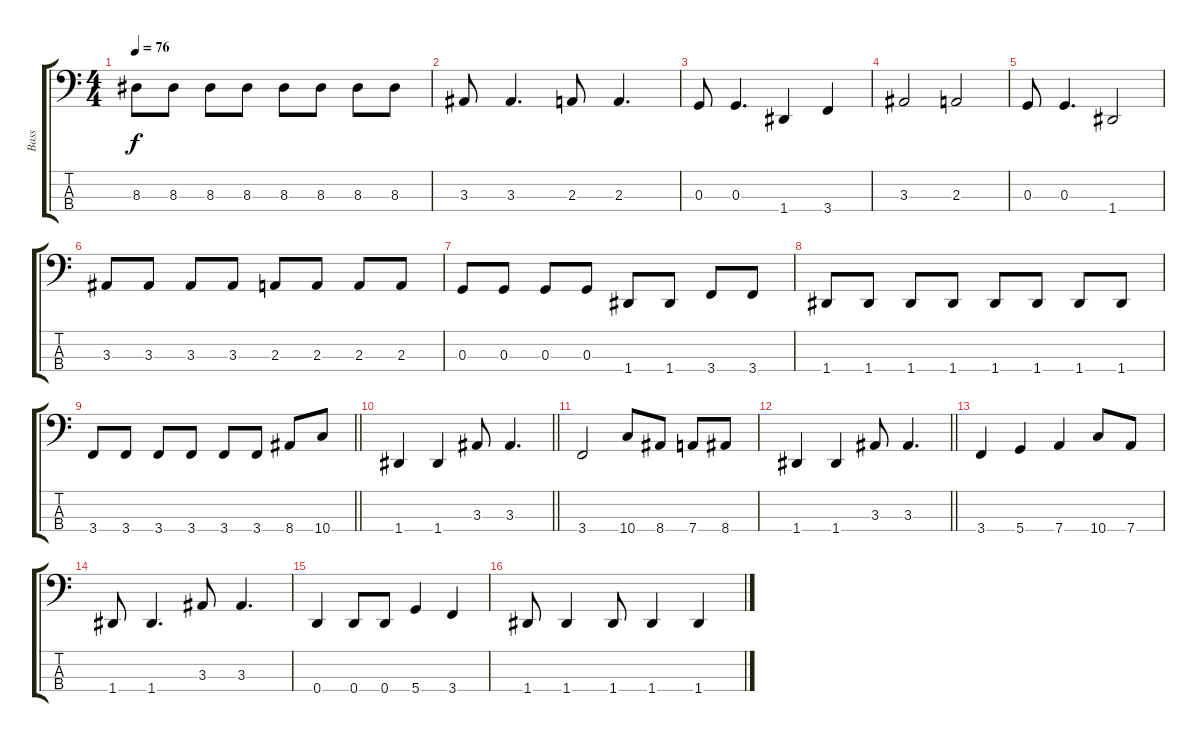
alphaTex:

\track ("Bass" "Bass") {instrument electricbasspick}
\staff {score tabs}
\tuning (F2 C2 G1 D1) {hide}
\ts (4 4)
\tempo 76
\clef f4
\ks c
8.3.8{dy f} 8.3.8 8.3.8 8.3.8 8.3.8 8.3.8 8.3.8 8.3.8 |
3.3.8 3.3.4{d} 2.3.8 2.3.4{d} |
0.3.8 0.3.4{d} 1.4.4 3.4.4 |
3.3.2 2.3.2 |
0.3.8 0.3.4{d} 1.4.2 |
3.3.8 3.3.8 3.3.8 3.3.8 2.3.8 2.3.8 2.3.8 2.3.8 |
0.3.8 0.3.8 0.3.8 0.3.8 1.4.8 1.4.8 3.4.8 3.4.8 |
1.4.8 1.4.8 1.4.8 1.4.8 1.4.8 1.4.8 1.4.8 1.4.8 |
\barLineRight lightlight
3.4.8 3.4.8 3.4.8 3.4.8 3.4.8 3.4.8 8.4.8 10.4.8 |
\barLineRight lightlight
1.4.4 1.4.4 3.3.8 3.3.4{d} |
3.4.2 10.4.8 8.4.8 7.4.8 8.4.8 |
\barLineRight lightlight
1.4.4 1.4.4 3.3.8 3.3.4{d} |
3.4.4 5.4.4 7.4.4 10.4.8 7.4.8 |
1.4.8 1.4.4{d} 3.3.8 3.3.4{d} |
0.4.4 0.4.8 0.4.8 5.4.4 3.4.4 |
1.4.8 1.4.4 1.4.8 1.4.4 1.4.4
